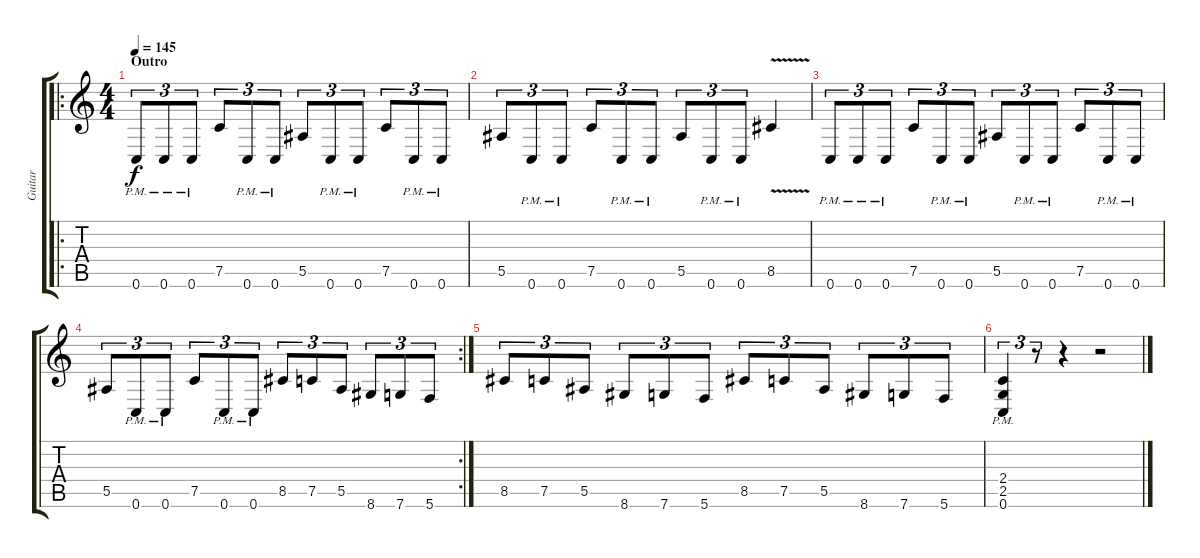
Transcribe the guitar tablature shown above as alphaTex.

\track ("Guitar" "Guitar") {instrument distortionguitar}
\staff {score tabs}
\tuning (C4 G3 Eb3 Bb2 F2 C2) {hide}
\ro
\ts (4 4)
\section ("" "Outro")
\tempo 145
\clef g2
\ks c
0.6{pm}.8{tu (3 2) dy f} 0.6{pm}.8{tu (3 2)} 0.6{pm}.8{tu (3 2)} 7.5.8{tu (3 2)} 0.6{pm}.8{tu (3 2)} 0.6{pm}.8{tu (3 2)} 5.5.8{tu (3 2)} 0.6{pm}.8{tu (3 2)} 0.6{pm}.8{tu (3 2)} 7.5.8{tu (3 2)} 0.6{pm}.8{tu (3 2)} 0.6{pm}.8{tu (3 2)} |
5.5.8{tu (3 2)} 0.6{pm}.8{tu (3 2)} 0.6{pm}.8{tu (3 2)} 7.5.8{tu (3 2)} 0.6{pm}.8{tu (3 2)} 0.6{pm}.8{tu (3 2)} 5.5.8{tu (3 2)} 0.6{pm}.8{tu (3 2)} 0.6{pm}.8{tu (3 2)} 8.5{v}.4 |
0.6{pm}.8{tu (3 2)} 0.6{pm}.8{tu (3 2)} 0.6{pm}.8{tu (3 2)} 7.5.8{tu (3 2)} 0.6{pm}.8{tu (3 2)} 0.6{pm}.8{tu (3 2)} 5.5.8{tu (3 2)} 0.6{pm}.8{tu (3 2)} 0.6{pm}.8{tu (3 2)} 7.5.8{tu (3 2)} 0.6{pm}.8{tu (3 2)} 0.6{pm}.8{tu (3 2)} |
\rc 2
5.5.8{tu (3 2)} 0.6{pm}.8{tu (3 2)} 0.6{pm}.8{tu (3 2)} 7.5.8{tu (3 2)} 0.6{pm}.8{tu (3 2)} 0.6{pm}.8{tu (3 2)} 8.5.8{tu (3 2)} 7.5.8{tu (3 2)} 5.5.8{tu (3 2)} 8.6.8{tu (3 2)} 7.6.8{tu (3 2)} 5.6.8{tu (3 2)} |
8.5.8{tu (3 2)} 7.5.8{tu (3 2)} 5.5.8{tu (3 2)} 8.6.8{tu (3 2)} 7.6.8{tu (3 2)} 5.6.8{tu (3 2)} 8.5.8{tu (3 2)} 7.5.8{tu (3 2)} 5.5.8{tu (3 2)} 8.6.8{tu (3 2)} 7.6.8{tu (3 2)} 5.6.8{tu (3 2)} |
(2.4{pm} 2.5{pm} 0.6{pm}).4{tu (3 2)} r.8{tu (3 2)} r.4 r.2
